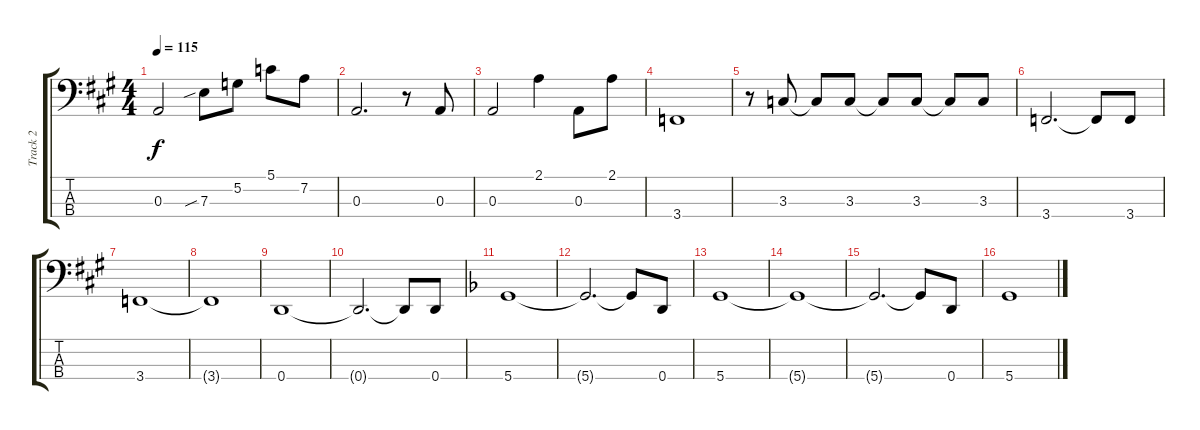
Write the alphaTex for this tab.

\track ("Track 2" "Track 2") {instrument slapbass1}
\staff {score tabs}
\tuning (G2 D2 A1 D1) {hide}
\ts (4 4)
\tempo 115
\clef f4
\ks a
0.3.2{dy f} 7.3{sib}.8 5.2.8 5.1.8 7.2.8 |
0.3.2{d} r.8 0.3.8 |
0.3.2 2.1.4 0.3.8 2.1.8 |
3.4.1 |
r.8 3.3.8 3.3{t}.8 3.3.8 3.3{t}.8 3.3.8 3.3{t}.8 3.3.8 |
3.4.2{d} 3.4{t}.8 3.4.8 |
3.4.1 |
3.4{t}.1 |
0.4.1 |
0.4{t}.2{d} 0.4{t}.8 0.4.8 |
\ks f
5.4.1 |
5.4{t}.2{d} 5.4{t}.8 0.4.8 |
5.4.1 |
5.4{t}.1 |
5.4{t}.2{d} 5.4{t}.8 0.4.8 |
5.4.1
